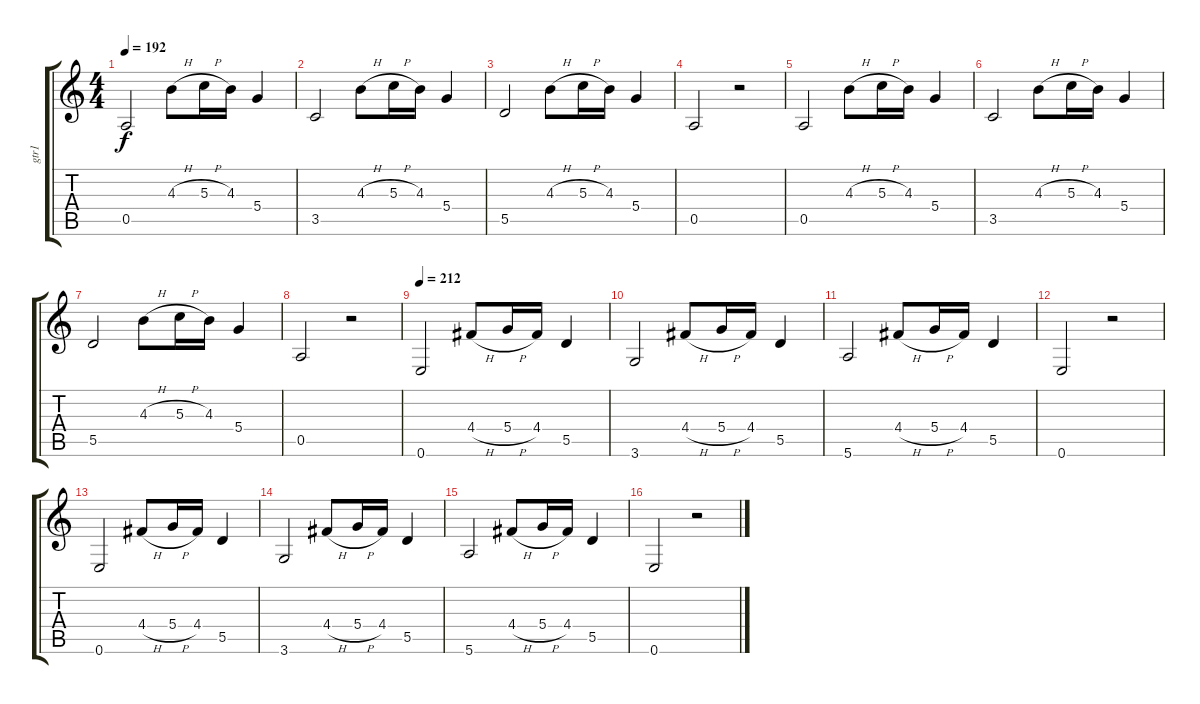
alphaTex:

\track ("gtr1" "gtr1") {instrument overdrivenguitar}
\staff {score tabs}
\tuning (E4 B3 G3 D3 A2 E2) {hide}
\ts (4 4)
\tempo 192
\clef g2
\ks c
0.5.2{dy f} 4.3{h}.8 5.3{h}.16 4.3.16 5.4.4 |
3.5.2 4.3{h}.8 5.3{h}.16 4.3.16 5.4.4 |
5.5.2 4.3{h}.8 5.3{h}.16 4.3.16 5.4.4 |
0.5.2 r.2 |
0.5.2 4.3{h}.8 5.3{h}.16 4.3.16 5.4.4 |
3.5.2 4.3{h}.8 5.3{h}.16 4.3.16 5.4.4 |
5.5.2 4.3{h}.8 5.3{h}.16 4.3.16 5.4.4 |
0.5.2 r.2 |
\tempo 212
0.6.2 4.4{h}.8 5.4{h}.16 4.4.16 5.5.4 |
3.6.2 4.4{h}.8 5.4{h}.16 4.4.16 5.5.4 |
5.6.2 4.4{h}.8 5.4{h}.16 4.4.16 5.5.4 |
0.6.2 r.2 |
0.6.2 4.4{h}.8 5.4{h}.16 4.4.16 5.5.4 |
3.6.2 4.4{h}.8 5.4{h}.16 4.4.16 5.5.4 |
5.6.2 4.4{h}.8 5.4{h}.16 4.4.16 5.5.4 |
0.6.2 r.2
